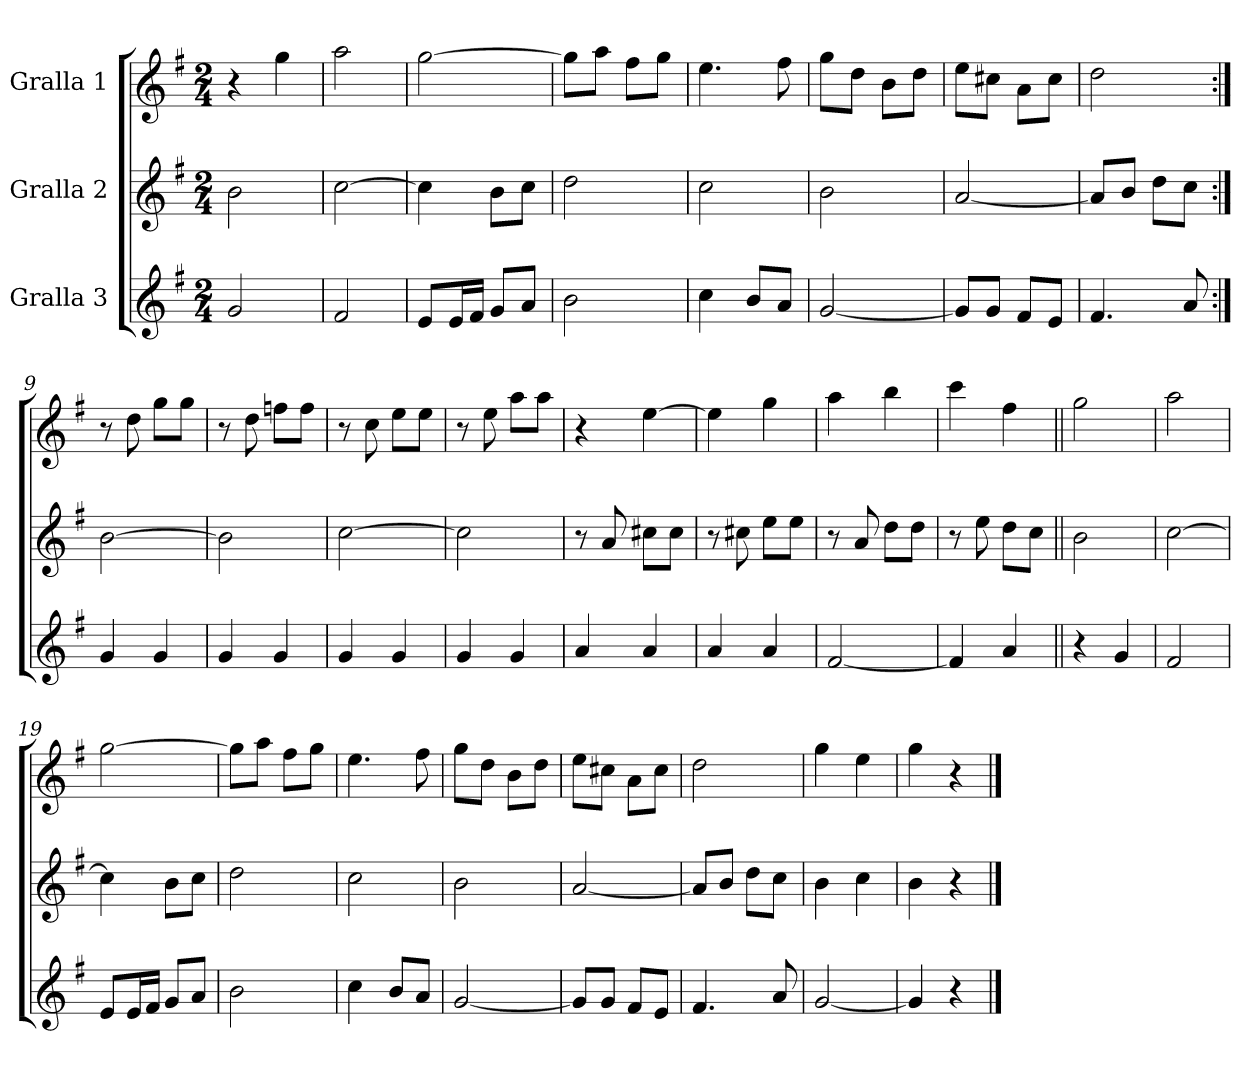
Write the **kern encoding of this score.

**kern	**kern	**kern
*part3	*part2	*part1
*staff3	*staff2	*staff1
*I"Gralla 3	*I"Gralla 2	*I"Gralla 1
*clefG2	*clefG2	*clefG2
*k[f#]	*k[f#]	*k[f#]
*M2/4	*M2/4	*M2/4
=1	=1	=1
2g/	2b\	4r
.	.	4gg\
=2	=2	=2
2f#/	[2cc\	2aa\
=3	=3	=3
8e/L	4cc\]	[2gg\
16e/L	.	.
16f#/JJ	.	.
8g/L	8b\L	.
8a/J	8cc\J	.
=4	=4	=4
2b\	2dd\	8gg\L]
.	.	8aa\J
.	.	8ff#\L
.	.	8gg\J
=5	=5	=5
4cc\	2cc\	4.ee\
8b/L	.	.
8a/J	.	8ff#\
=6	=6	=6
[2g/	2b\	8gg\L
.	.	8dd\J
.	.	8b\L
.	.	8dd\J
=7	=7	=7
8g/L]	[2a/	8ee\L
8g/J	.	8cc#X\J
8f#/L	.	8a\L
8e/J	.	8cc#\J
=8	=8	=8
4.f#/	8a/L]	2dd\
.	8b/J	.
.	8dd\L	.
8a/	8cc\J	.
=9:|!	=9:|!	=9:|!
4g/	[2b\	8r
.	.	8dd\
4g/	.	8gg\L
.	.	8gg\J
!!LO:LB:g=z
=10	=10	=10
4g/	2b\]	8r
.	.	8dd\
4g/	.	8ffn\L
.	.	8ff\J
=11	=11	=11
4g/	[2cc\	8r
.	.	8cc\
4g/	.	8ee\L
.	.	8ee\J
=12	=12	=12
4g/	2cc\]	8r
.	.	8ee\
4g/	.	8aa\L
.	.	8aa\J
=13	=13	=13
4a/	8r	4r
.	8a/	.
4a/	8cc#X\L	[4ee\
.	8cc#\J	.
=14	=14	=14
4a/	8r	4ee\]
.	8cc#X\	.
4a/	8ee\L	4gg\
.	8ee\J	.
=15	=15	=15
[2f#/	8r	4aa\
.	8a/	.
.	8dd\L	4bb\
.	8dd\J	.
=16	=16	=16
4f#/]	8r	4ccc\
.	8ee\	.
4a/	8dd\L	4ff#\
.	8cc\J	.
=17||	=17||	=17||
4r	2b\	2gg\
4g/	.	.
=18	=18	=18
2f#/	[2cc\	2aa\
!!LO:LB:g=z
=19	=19	=19
8e/L	4cc\]	[2gg\
16e/L	.	.
16f#/JJ	.	.
8g/L	8b\L	.
8a/J	8cc\J	.
=20	=20	=20
2b\	2dd\	8gg\L]
.	.	8aa\J
.	.	8ff#\L
.	.	8gg\J
=21	=21	=21
4cc\	2cc\	4.ee\
8b/L	.	.
8a/J	.	8ff#\
=22	=22	=22
[2g/	2b\	8gg\L
.	.	8dd\J
.	.	8b\L
.	.	8dd\J
=23	=23	=23
8g/L]	[2a/	8ee\L
8g/J	.	8cc#X\J
8f#/L	.	8a\L
8e/J	.	8cc#\J
=24	=24	=24
4.f#/	8a/L]	2dd\
.	8b/J	.
.	8dd\L	.
8a/	8cc\J	.
=25	=25	=25
[2g/	4b\	4gg\
.	4cc\	4ee\
=26	=26	=26
4g/]	4b\	4gg\
4r	4r	4r
==	==	==
*-	*-	*-
